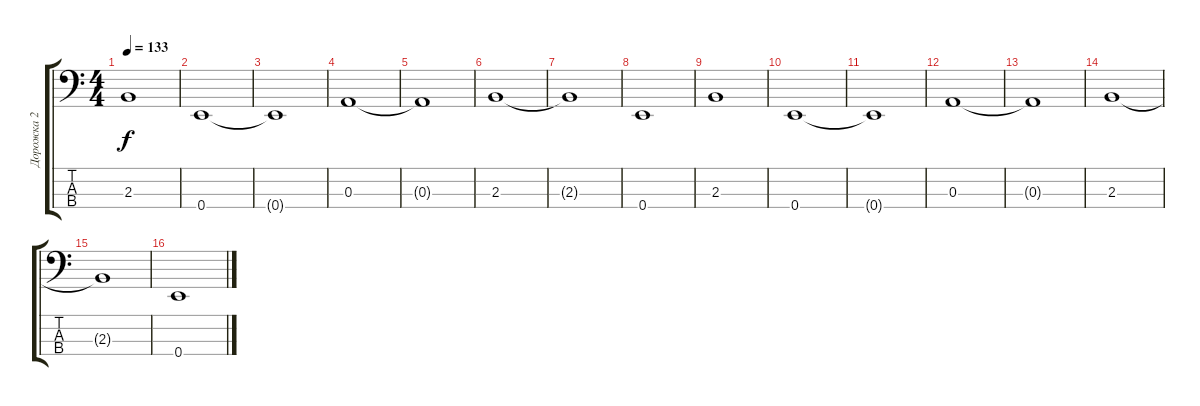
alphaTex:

\track ("Дорожка 2" "Дорожка 2") {instrument electricbasspick}
\staff {score tabs}
\tuning (G2 D2 A1 E1) {hide}
\ts (4 4)
\tempo 133
\clef f4
\ks c
2.3.1{dy f} |
0.4.1 |
0.4{t}.1 |
0.3.1 |
0.3{t}.1 |
2.3.1 |
2.3{t}.1 |
0.4.1 |
2.3.1 |
0.4.1 |
0.4{t}.1 |
0.3.1 |
0.3{t}.1 |
2.3.1 |
2.3{t}.1 |
0.4.1
